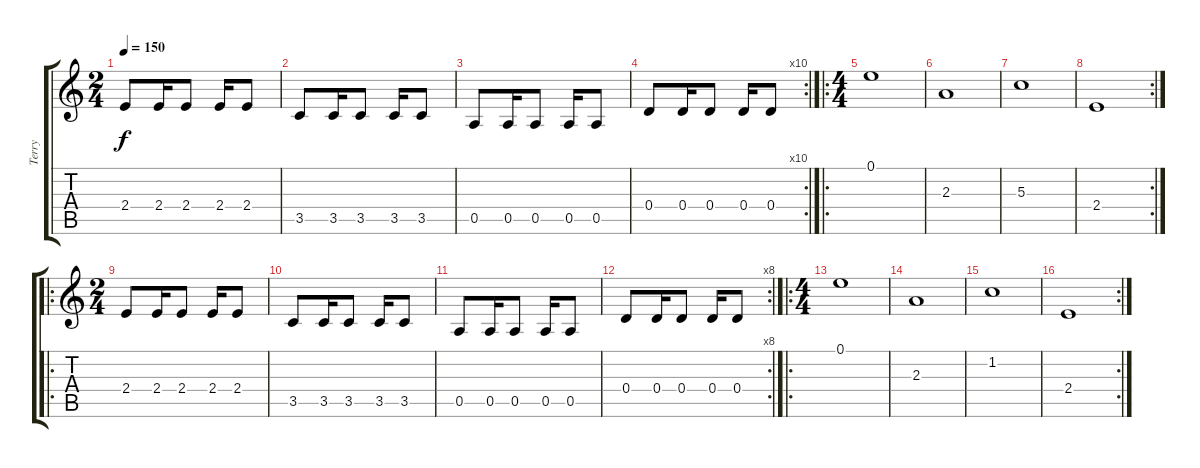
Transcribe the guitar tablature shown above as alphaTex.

\track ("Terry" "Terry") {instrument overdrivenguitar}
\staff {score tabs}
\tuning (E4 B3 G3 D3 A2 E2) {hide}
\ts (2 4)
\tempo 150
\clef g2
\ks c
2.4.8{dy f instrument overdrivenguitar} 2.4.16 2.4.8 2.4.16 2.4.8 |
3.5.8 3.5.16 3.5.8 3.5.16 3.5.8 |
0.5.8 0.5.16 0.5.8 0.5.16 0.5.8 |
\rc 10
0.4.8 0.4.16 0.4.8 0.4.16 0.4.8 |
\ro
\ts (4 4)
0.1.1 |
2.3.1 |
5.3.1 |
\rc 2
2.4.1 |
\ro
\ts (2 4)
2.4.8 2.4.16 2.4.8 2.4.16 2.4.8 |
3.5.8 3.5.16 3.5.8 3.5.16 3.5.8 |
0.5.8 0.5.16 0.5.8 0.5.16 0.5.8 |
\rc 8
0.4.8 0.4.16 0.4.8 0.4.16 0.4.8 |
\ro
\ts (4 4)
0.1.1 |
2.3.1 |
1.2.1 |
\rc 2
2.4.1
